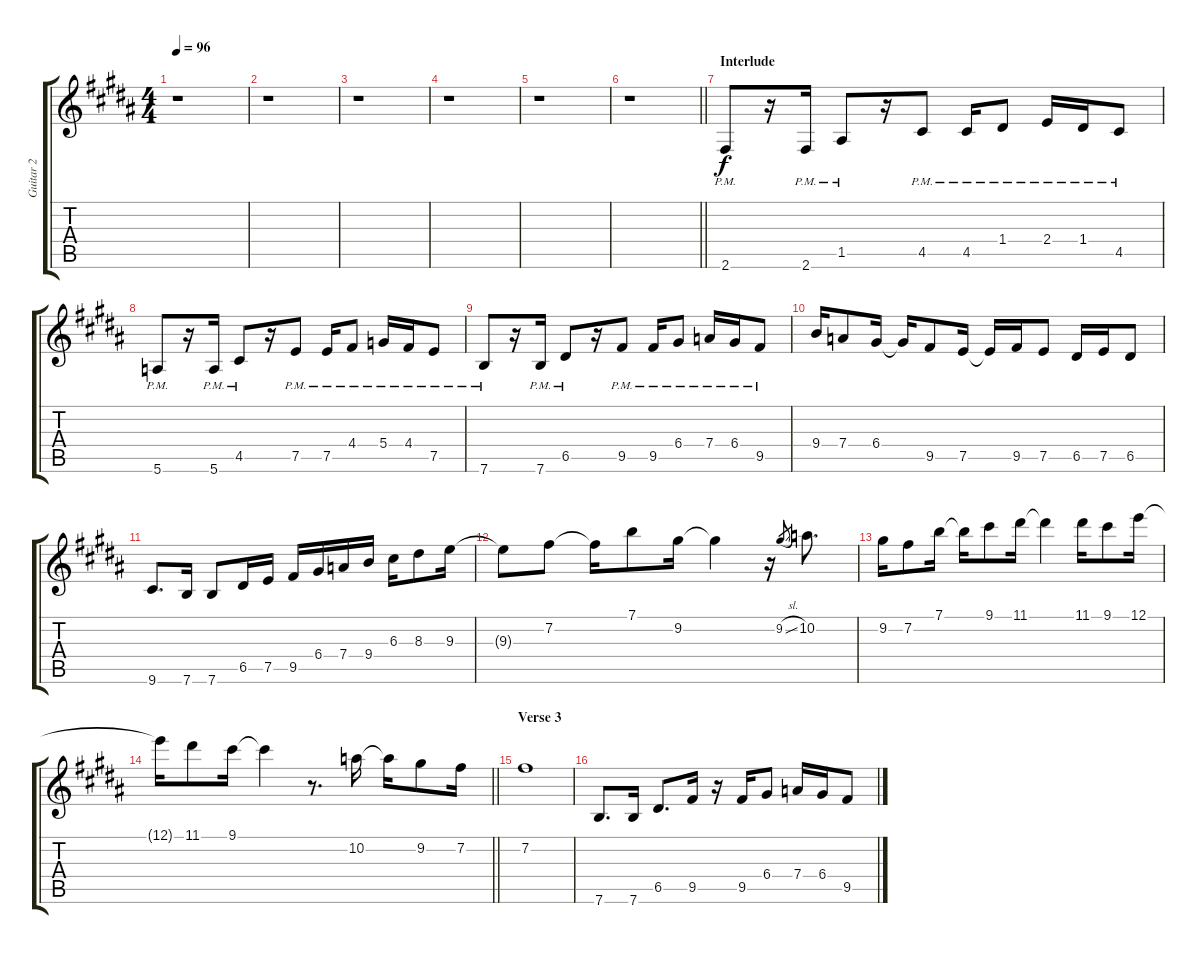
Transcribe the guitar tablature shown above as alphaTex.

\track ("Guitar 2" "Guitar 2") {instrument acousticguitarsteel}
\staff {score tabs}
\tuning (E4 B3 G3 D3 A2 E2) {hide}
\ts (4 4)
\tempo 96
\clef g2
\ks b
r.1{dy f} |
r.1 |
r.1 |
r.1 |
r.1 |
\barLineRight lightlight
r.1 |
\section ("" "Interlude ")
2.6{pm}.8 r.16 2.6{pm}.16 1.5{pm}.8 r.16 4.5{pm}.8 4.5{pm}.16 1.4{pm}.8 2.4{pm}.16 1.4{pm}.16 4.5{pm}.8 |
5.6{pm}.8 r.16 5.6{pm}.16 4.5{pm}.8 r.16 7.5{pm}.8 7.5{pm}.16 4.4{pm}.8 5.4{pm}.16 4.4{pm}.16 7.5{pm}.8 |
7.6{pm}.8 r.16 7.6{pm}.16 6.5{pm}.8 r.16 9.5{pm}.8 9.5{pm}.16 6.4{pm}.8 7.4{pm}.16 6.4{pm}.16 9.5{pm}.8 |
9.4.16 7.4.8 6.4.16 6.4{t}.16 9.5.8 7.5.16 7.5{t}.16 9.5.16 7.5.8 6.5.16 7.5.16 6.5.8 |
9.6.8{d} 7.6.16 7.6.8 6.5.16 7.5.16 9.5.16 6.4.16 7.4.16 9.4.16 6.3.16 8.3.8 9.3.16 |
9.3{t}.8 7.2.8 7.2{t}.16 7.1.8 9.2.16 9.2{t}.4 r.16 9.2{sl}.8{gr} 10.2.8{d} |
9.2.16 7.2.8 7.1.16 7.1{t}.16 9.1.8 11.1.16 11.1{t}.4 11.1.16 9.1.8 12.1.16 |
\barLineRight lightlight
12.1{t}.16 11.1.8 9.1.16 9.1{t}.4 r.8{d} 10.2.16 10.2{t}.16 9.2.8 7.2.16 |
\section ("" "Verse 3")
7.2.1 |
7.6.8{d} 7.6.16 6.5.8{d} 9.5.16 r.16 9.5.16 6.4.8 7.4.16 6.4.16 9.5.8
